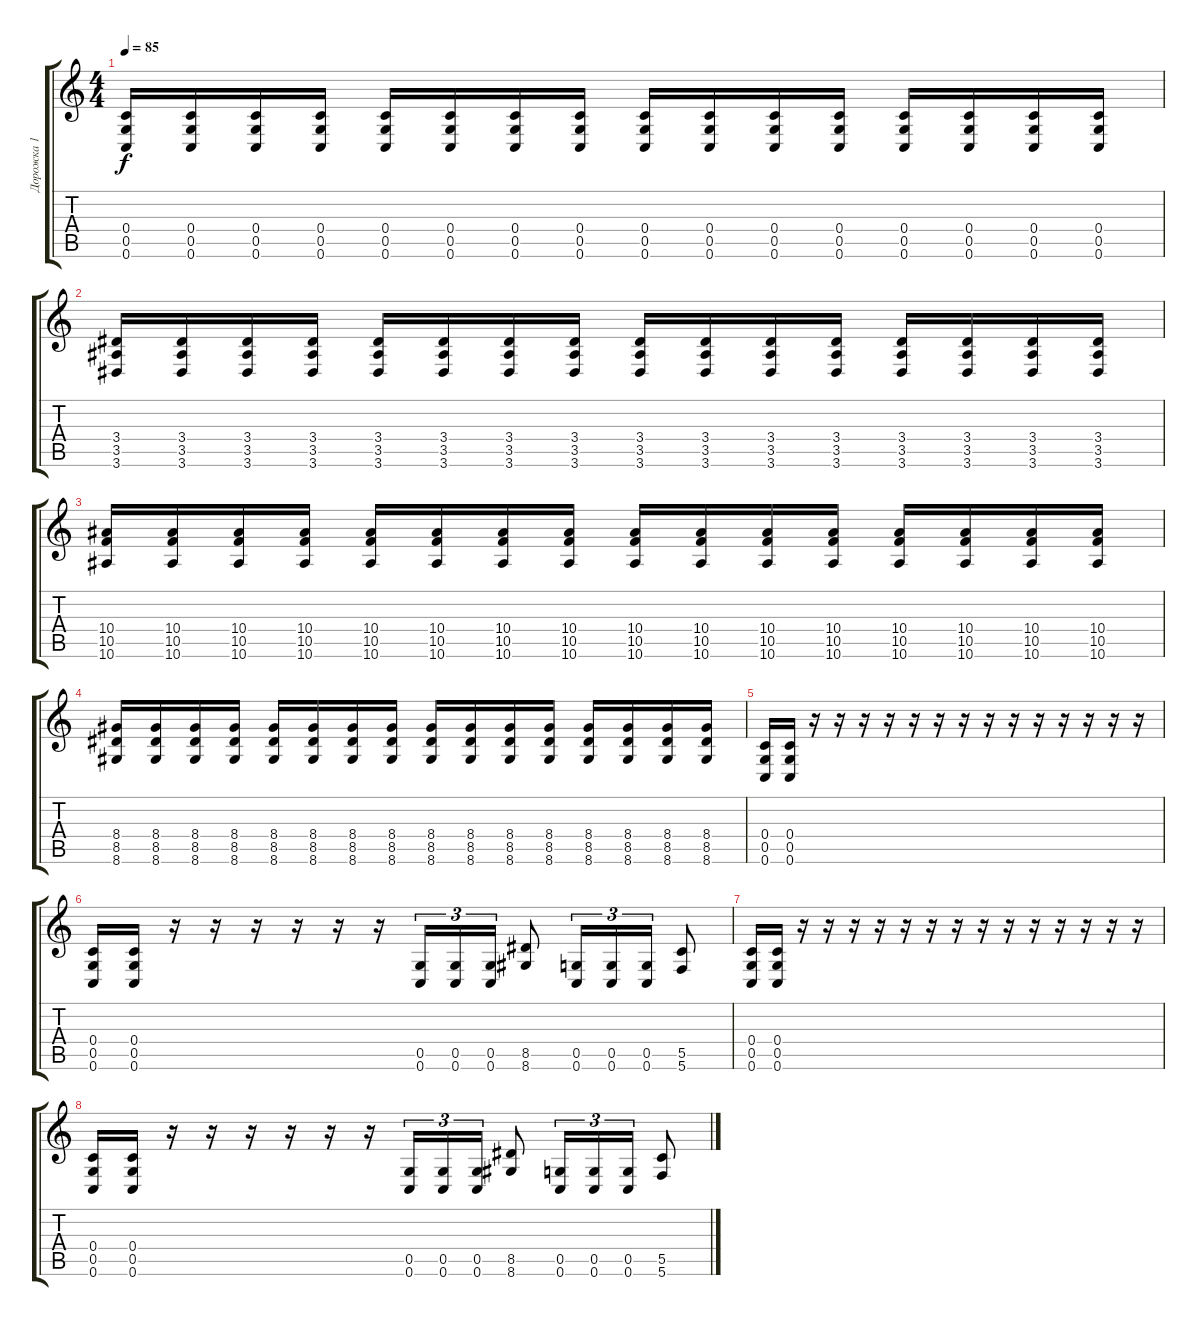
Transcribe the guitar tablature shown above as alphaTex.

\track ("Дорожка 1" "Дорожка 1") {instrument distortionguitar}
\staff {score tabs}
\tuning (D4 A3 F3 C3 G2 C2) {hide}
\ts (4 4)
\tempo 85
\clef g2
\ks c
(0.4 0.5 0.6).16{dy f} (0.4 0.5 0.6).16 (0.4 0.5 0.6).16 (0.4 0.5 0.6).16 (0.4 0.5 0.6).16 (0.4 0.5 0.6).16 (0.4 0.5 0.6).16 (0.4 0.5 0.6).16 (0.4 0.5 0.6).16 (0.4 0.5 0.6).16 (0.4 0.5 0.6).16 (0.4 0.5 0.6).16 (0.4 0.5 0.6).16 (0.4 0.5 0.6).16 (0.4 0.5 0.6).16 (0.4 0.5 0.6).16 |
(3.4 3.5 3.6).16 (3.4 3.5 3.6).16 (3.4 3.5 3.6).16 (3.4 3.5 3.6).16 (3.4 3.5 3.6).16 (3.4 3.5 3.6).16 (3.4 3.5 3.6).16 (3.4 3.5 3.6).16 (3.4 3.5 3.6).16 (3.4 3.5 3.6).16 (3.4 3.5 3.6).16 (3.4 3.5 3.6).16 (3.4 3.5 3.6).16 (3.4 3.5 3.6).16 (3.4 3.5 3.6).16 (3.4 3.5 3.6).16 |
(10.4 10.5 10.6).16 (10.4 10.5 10.6).16 (10.4 10.5 10.6).16 (10.4 10.5 10.6).16 (10.4 10.5 10.6).16 (10.4 10.5 10.6).16 (10.4 10.5 10.6).16 (10.4 10.5 10.6).16 (10.4 10.5 10.6).16 (10.4 10.5 10.6).16 (10.4 10.5 10.6).16 (10.4 10.5 10.6).16 (10.4 10.5 10.6).16 (10.4 10.5 10.6).16 (10.4 10.5 10.6).16 (10.4 10.5 10.6).16 |
(8.4 8.5 8.6).16 (8.4 8.5 8.6).16 (8.4 8.5 8.6).16 (8.4 8.5 8.6).16 (8.4 8.5 8.6).16 (8.4 8.5 8.6).16 (8.4 8.5 8.6).16 (8.4 8.5 8.6).16 (8.4 8.5 8.6).16 (8.4 8.5 8.6).16 (8.4 8.5 8.6).16 (8.4 8.5 8.6).16 (8.4 8.5 8.6).16 (8.4 8.5 8.6).16 (8.4 8.5 8.6).16 (8.4 8.5 8.6).16 |
(0.4 0.5 0.6).16 (0.4 0.5 0.6).16 r.16 r.16 r.16 r.16 r.16 r.16 r.16 r.16 r.16 r.16 r.16 r.16 r.16 r.16 |
(0.4 0.5 0.6).16 (0.4 0.5 0.6).16 r.16 r.16 r.16 r.16 r.16 r.16 (0.5 0.6).16{tu (3 2)} (0.5 0.6).16{tu (3 2)} (0.5 0.6).16{tu (3 2)} (8.5 8.6).8 (0.5 0.6).16{tu (3 2)} (0.5 0.6).16{tu (3 2)} (0.5 0.6).16{tu (3 2)} (5.5 5.6).8 |
(0.4 0.5 0.6).16 (0.4 0.5 0.6).16 r.16 r.16 r.16 r.16 r.16 r.16 r.16 r.16 r.16 r.16 r.16 r.16 r.16 r.16 |
(0.4 0.5 0.6).16 (0.4 0.5 0.6).16 r.16 r.16 r.16 r.16 r.16 r.16 (0.5 0.6).16{tu (3 2)} (0.5 0.6).16{tu (3 2)} (0.5 0.6).16{tu (3 2)} (8.5 8.6).8 (0.5 0.6).16{tu (3 2)} (0.5 0.6).16{tu (3 2)} (0.5 0.6).16{tu (3 2)} (5.5 5.6).8
